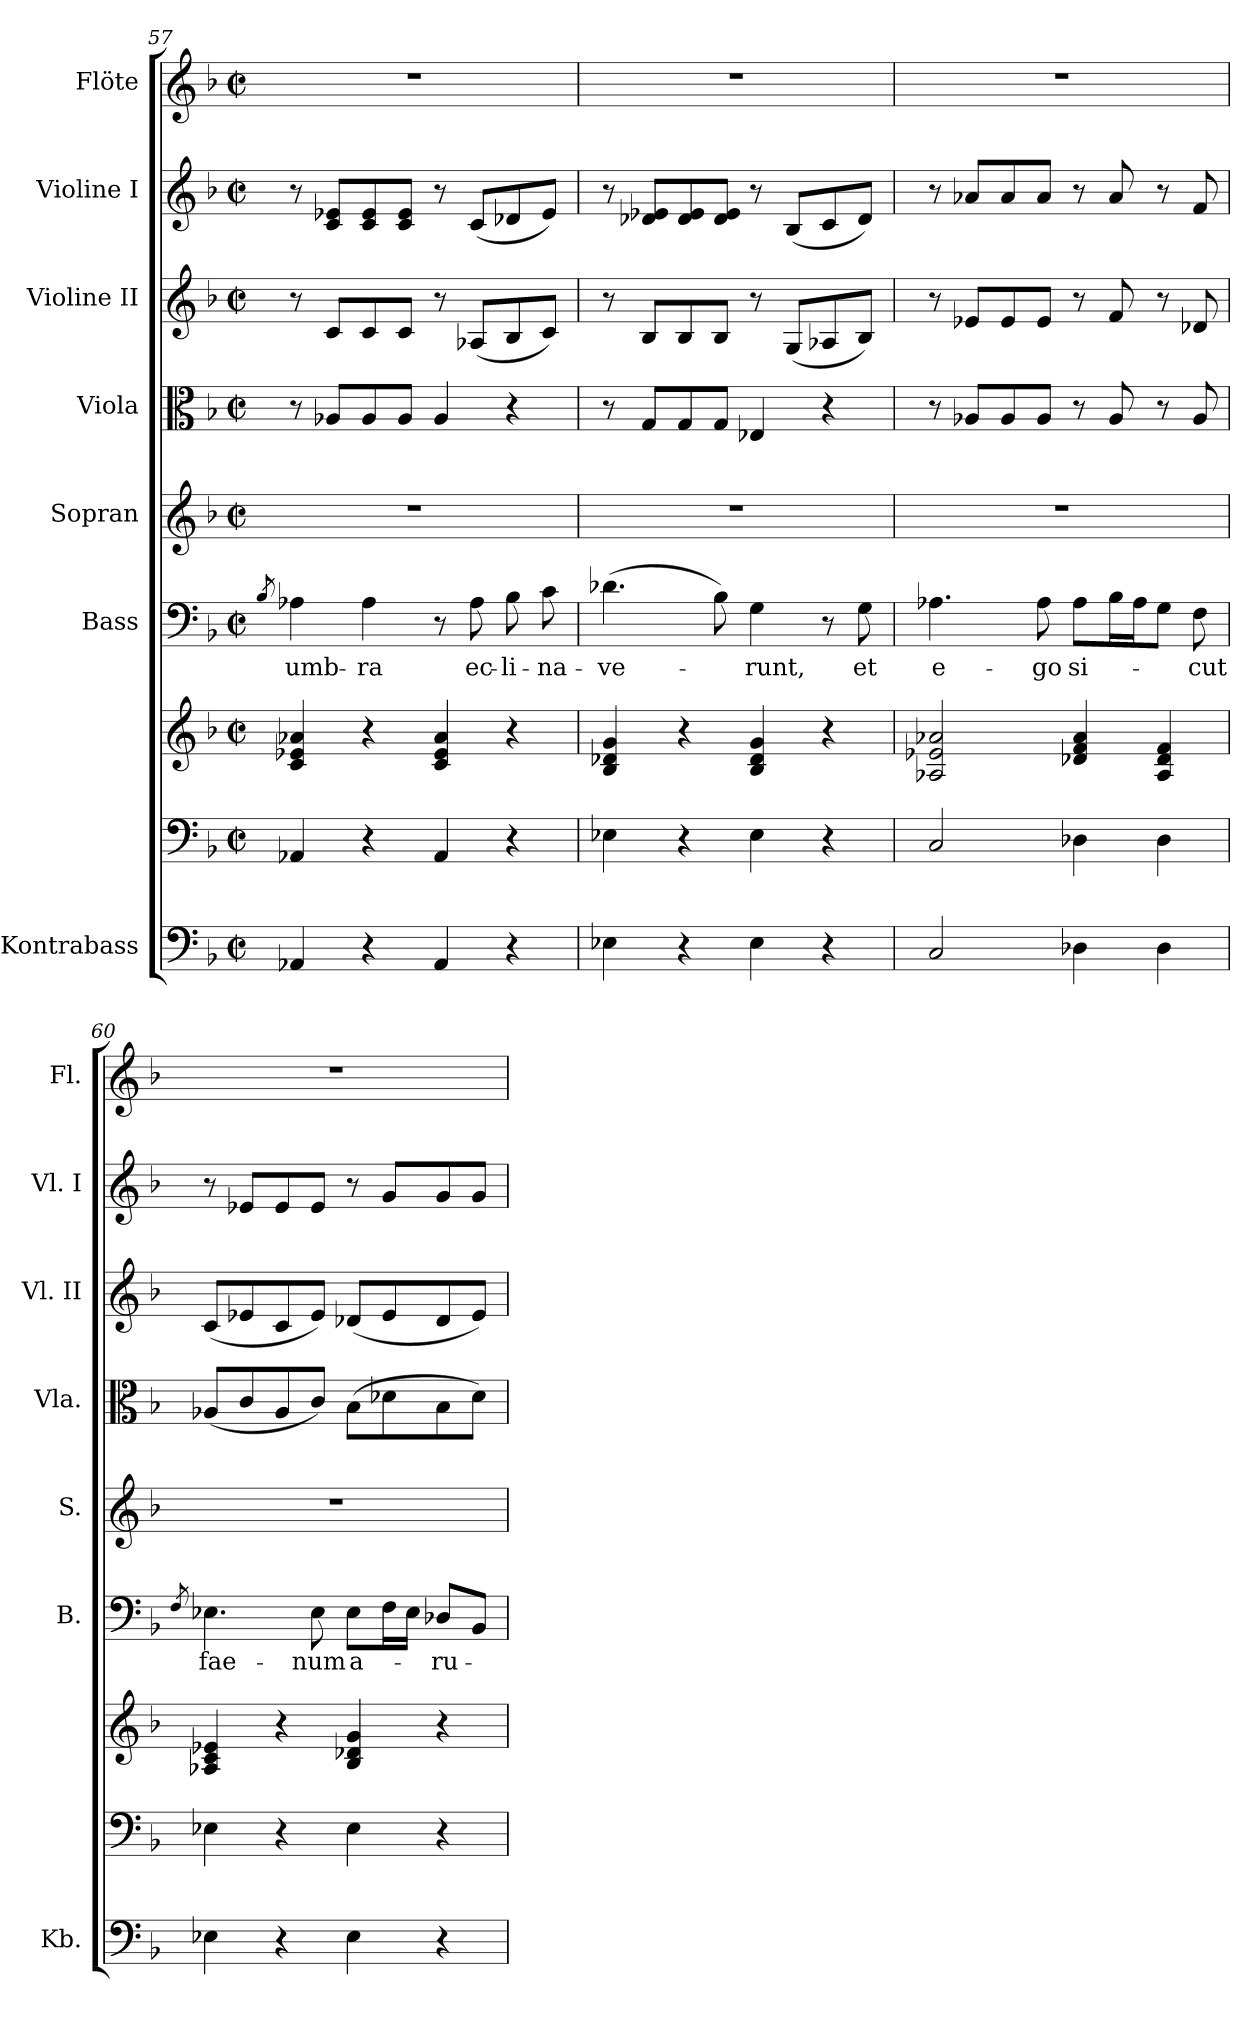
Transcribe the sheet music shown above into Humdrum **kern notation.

**kern	**kern	**kern	**kern	**text	**kern	**kern	**kern	**kern	**kern
*part8	*part7	*part7	*part6	*part6	*part5	*part4	*part3	*part2	*part1
*staff9	*staff8	*staff7	*staff6	*staff6	*staff5	*staff4	*staff3	*staff2	*staff1
*I"Kontrabass	*	*	*I"Bass	*	*I"Sopran	*I"Viola	*I"Violine II	*I"Violine I	*I"Flöte
*I'Kb.	*	*	*I'B.	*	*I'S.	*I'Vla.	*I'Vl. II	*I'Vl. I	*I'Fl.
*clefF4	*clefF4	*clefG2	*clefF4	*	*clefG2	*clefC3	*clefG2	*clefG2	*clefG2
*ITrd7c12	*	*	*	*	*	*	*	*	*
*k[b-]	*k[b-]	*k[b-]	*k[b-]	*	*k[b-]	*k[b-]	*k[b-]	*k[b-]	*k[b-]
*F:	*F:	*F:	*F:	*	*F:	*F:	*F:	*F:	*F:
*M2/2	*M2/2	*M2/2	*M2/2	*	*M2/2	*M2/2	*M2/2	*M2/2	*M2/2
*met(c|)	*met(c|)	*met(c|)	*met(c|)	*	*met(c|)	*met(c|)	*met(c|)	*met(c|)	*met(c|)
=57	=57	=57	=57	=57	=57	=57	=57	=57	=57
.	.	.	8qB-/	.	.	.	.	.	.
!	!	!	!	!LO:LY:b	!	!	!	!	!
4AAA-X/	4AA-X/	4c/ 4e-X/ 4a-X/	4A-X\	umb-	1r	8r	8r	8r	1r
.	.	.	.	.	.	8A-X/L	8c/L	8c/ 8e-X/L	.
!	!	!	!	!LO:LY:b	!	!	!	!	!
4r	4r	4r	4A-\	-ra	.	8A-/	8c/	8c/ 8e-/	.
.	.	.	.	.	.	8A-/J	8c/J	8c/ 8e-/J	.
4AAA-/	4AA-/	4c/ 4e-/ 4a-/	8r	.	.	4A-/	8r	8r	.
!	!	!	!	!LO:LY:b	!	!	!	!	!
.	.	.	8A-\	ec-	.	.	(<8A-X/L	(<8c/L	.
!	!	!	!	!LO:LY:b	!	!	!	!	!
4r	4r	4r	8B-\	-li-	.	4r	8B-/	8d-X/	.
!	!	!	!	!LO:LY:b	!	!	!	!	!
.	.	.	8c\	-na-	.	.	8c/J)	8e-/J)	.
=58	=58	=58	=58	=58	=58	=58	=58	=58	=58
!	!	!	!	!LO:LY:b	!	!	!	!	!
4EE-X\	4E-X\	4B-/ 4d-X/ 4g/	(>4.d-X\	-ve-	1r	8r	8r	8r	1r
.	.	.	.	.	.	8G/L	8B-/L	8d-X/ 8e-X/L	.
4r	4r	4r	.	.	.	8G/	8B-/	8d-/ 8e-/	.
.	.	.	8B-\)	.	.	8G/J	8B-/J	8d-/ 8e-/J	.
!	!	!	!	!LO:LY:b	!	!	!	!	!
4EE-\	4E-\	4B-/ 4d-/ 4g/	4G\	-runt,	.	4E-X/	8r	8r	.
.	.	.	.	.	.	.	(<8G/L	(<8B-/L	.
4r	4r	4r	8r	.	.	4r	8A-X/	8c/	.
!	!	!	!	!LO:LY:b	!	!	!	!	!
.	.	.	8G\	et	.	.	8B-/J)	8d-/J)	.
!!LO:PB:g=z
=59	=59	=59	=59	=59	=59	=59	=59	=59	=59
!	!	!	!	!LO:LY:b	!	!	!	!	!
2CC/	2C/	2A-X/ 2e-X/ 2a-X/	4.A-X\	e-	1r	8r	8r	8r	1r
.	.	.	.	.	.	8A-X/L	8e-X/L	8a-X/L	.
.	.	.	.	.	.	8A-/	8e-/	8a-/	.
!	!	!	!	!LO:LY:b	!	!	!	!	!
.	.	.	8A-\	-go	.	8A-/J	8e-/J	8a-/J	.
!	!	!	!	!LO:LY:b	!	!	!	!	!
4DD-X\	4D-X\	4d-X/ 4f/ 4a-/	8A-\L	si-	.	8r	8r	8r	.
.	.	.	16B-\L	.	.	8A-/	8f/	8a-/	.
.	.	.	16A-\J	.	.	.	.	.	.
4DD-\	4D-\	4A-/ 4d-/ 4f/	8G\J	.	.	8r	8r	8r	.
!	!	!	!	!LO:LY:b	!	!	!	!	!
.	.	.	8F\	-cut	.	8A-/	8d-X/	8f/	.
=60	=60	=60	=60	=60	=60	=60	=60	=60	=60
.	.	.	8qF/	.	.	.	.	.	.
!	!	!	!	!LO:LY:b	!	!	!	!	!
4EE-X\	4E-X\	4A-X/ 4c/ 4e-X/	4.E-X\	fae-	1r	(<8A-X/L	(<8c/L	8r	1r
.	.	.	.	.	.	8c/	8e-X/	8e-X/L	.
4r	4r	4r	.	.	.	8A-/	8c/	8e-/	.
!	!	!	!	!LO:LY:b	!	!	!	!	!
.	.	.	8E-\	-num	.	8c/J)	8e-/J)	8e-/J	.
!	!	!	!	!LO:LY:b	!	!	!	!	!
4EE-\	4E-\	4B-/ 4d-X/ 4g/	8E-\L	a-	.	(>8B-\L	(<8d-X/L	8r	.
.	.	.	16F\L	.	.	8d-X\	8e-/	8g/L	.
.	.	.	16E-\JJ	.	.	.	.	.	.
!	!	!	!	!LO:LY:b	!	!	!	!	!
4r	4r	4r	8D-X/L	-ru-	.	8B-\	8d-/	8g/	.
.	.	.	8BB-/J	.	.	8d-\J)	8e-/J)	8g/J	.
=	=	=	=	=	=	=	=	=	=
*-	*-	*-	*-	*-	*-	*-	*-	*-	*-
